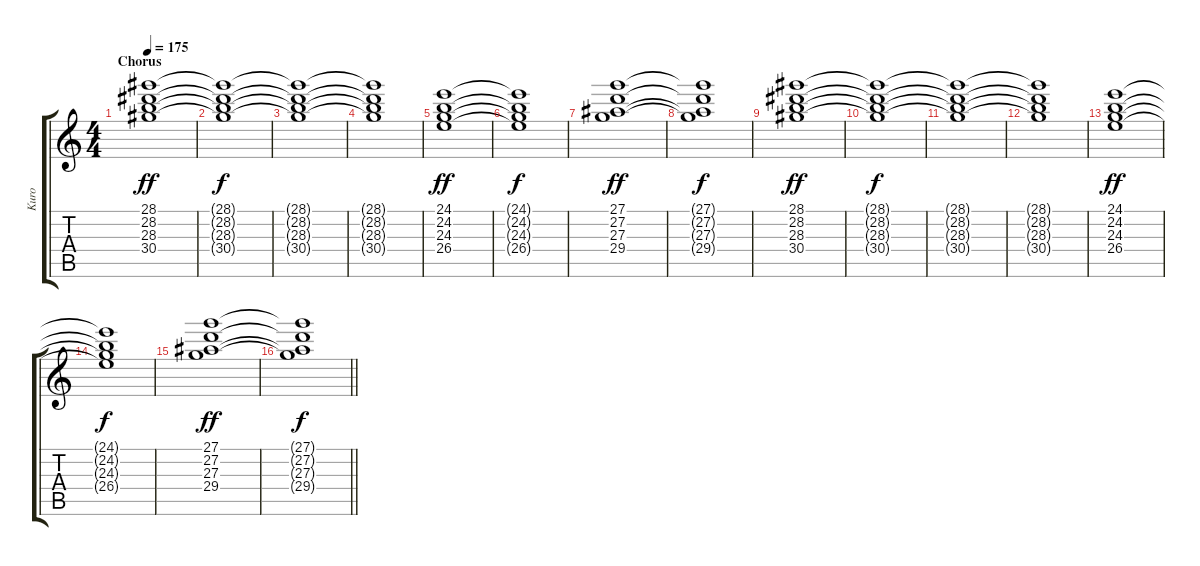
\track ("Kuro" "Kuro") {instrument voiceoohs}
\staff {score tabs}
\tuning (E4 B3 G3 D3 A2 E2) {hide}
\ts (4 4)
\section ("" "Chorus")
\tempo 175
\clef g2
\ks c
(28.1 28.2 28.3 30.4).1{dy ff} |
(28.1{t} 28.2{t} 28.3{t} 30.4{t}).1{dy f} |
(28.1{t} 28.2{t} 28.3{t} 30.4{t}).1 |
(28.1{t} 28.2{t} 28.3{t} 30.4{t}).1 |
(24.1 24.2 24.3 26.4).1{dy ff} |
(24.1{t} 24.2{t} 24.3{t} 26.4{t}).1{dy f} |
(27.1 27.2 27.3 29.4).1{dy ff} |
(27.1{t} 27.2{t} 27.3{t} 29.4{t}).1{dy f} |
(28.1 28.2 28.3 30.4).1{dy ff} |
(28.1{t} 28.2{t} 28.3{t} 30.4{t}).1{dy f} |
(28.1{t} 28.2{t} 28.3{t} 30.4{t}).1 |
(28.1{t} 28.2{t} 28.3{t} 30.4{t}).1 |
(24.1 24.2 24.3 26.4).1{dy ff} |
(24.1{t} 24.2{t} 24.3{t} 26.4{t}).1{dy f} |
(27.1 27.2 27.3 29.4).1{dy ff} |
\barLineRight lightlight
(27.1{t} 27.2{t} 27.3{t} 29.4{t}).1{dy f}
